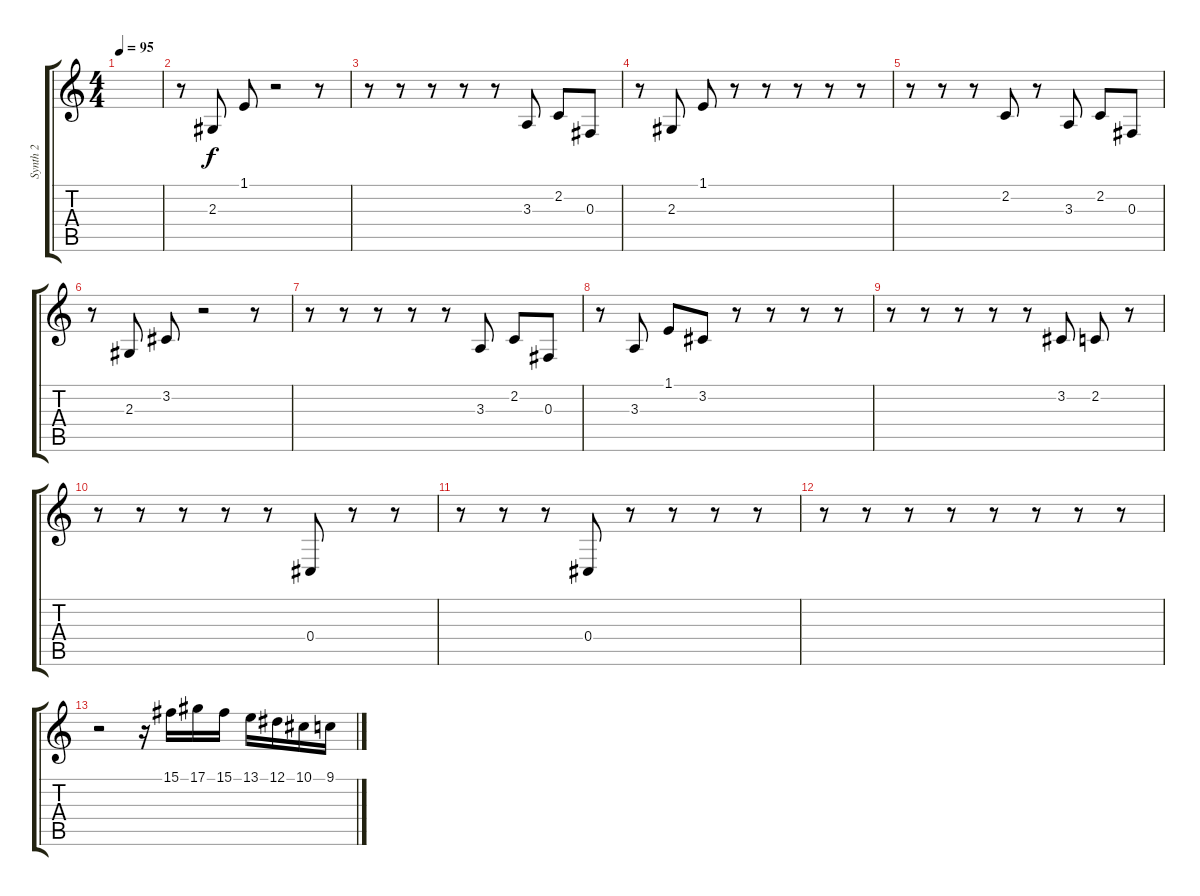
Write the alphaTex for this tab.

\track ("Synth 2" "Synth 2") {instrument flute}
\staff {score tabs}
\tuning (Eb4 Bb3 Gb3 Db3 Ab2 Eb2) {hide}
\ts (4 4)
\tempo 95
\clef g2
\ks c
|
r.8 2.3.8 1.1.8 r.2 r.8 |
r.8 r.8 r.8 r.8 r.8 3.3.8 2.2.8 0.3.8 |
r.8 2.3.8 1.1.8 r.8 r.8 r.8 r.8 r.8 |
r.8 r.8 r.8 2.2.8 r.8 3.3.8 2.2.8 0.3.8 |
r.8 2.3.8 3.2.8 r.2 r.8 |
r.8 r.8 r.8 r.8 r.8 3.3.8 2.2.8 0.3.8 |
r.8 3.3.8 1.1.8 3.2.8 r.8 r.8 r.8 r.8 |
r.8 r.8 r.8 r.8 r.8 3.2.8 2.2.8 r.8 |
r.8 r.8 r.8 r.8 r.8 0.4.8 r.8 r.8 |
r.8 r.8 r.8 0.4.8 r.8 r.8 r.8 r.8 |
r.8 r.8 r.8 r.8 r.8 r.8 r.8 r.8 |
r.2 r.16 15.1.16 17.1.16 15.1.16 13.1.16 12.1.16 10.1.16 9.1.16
